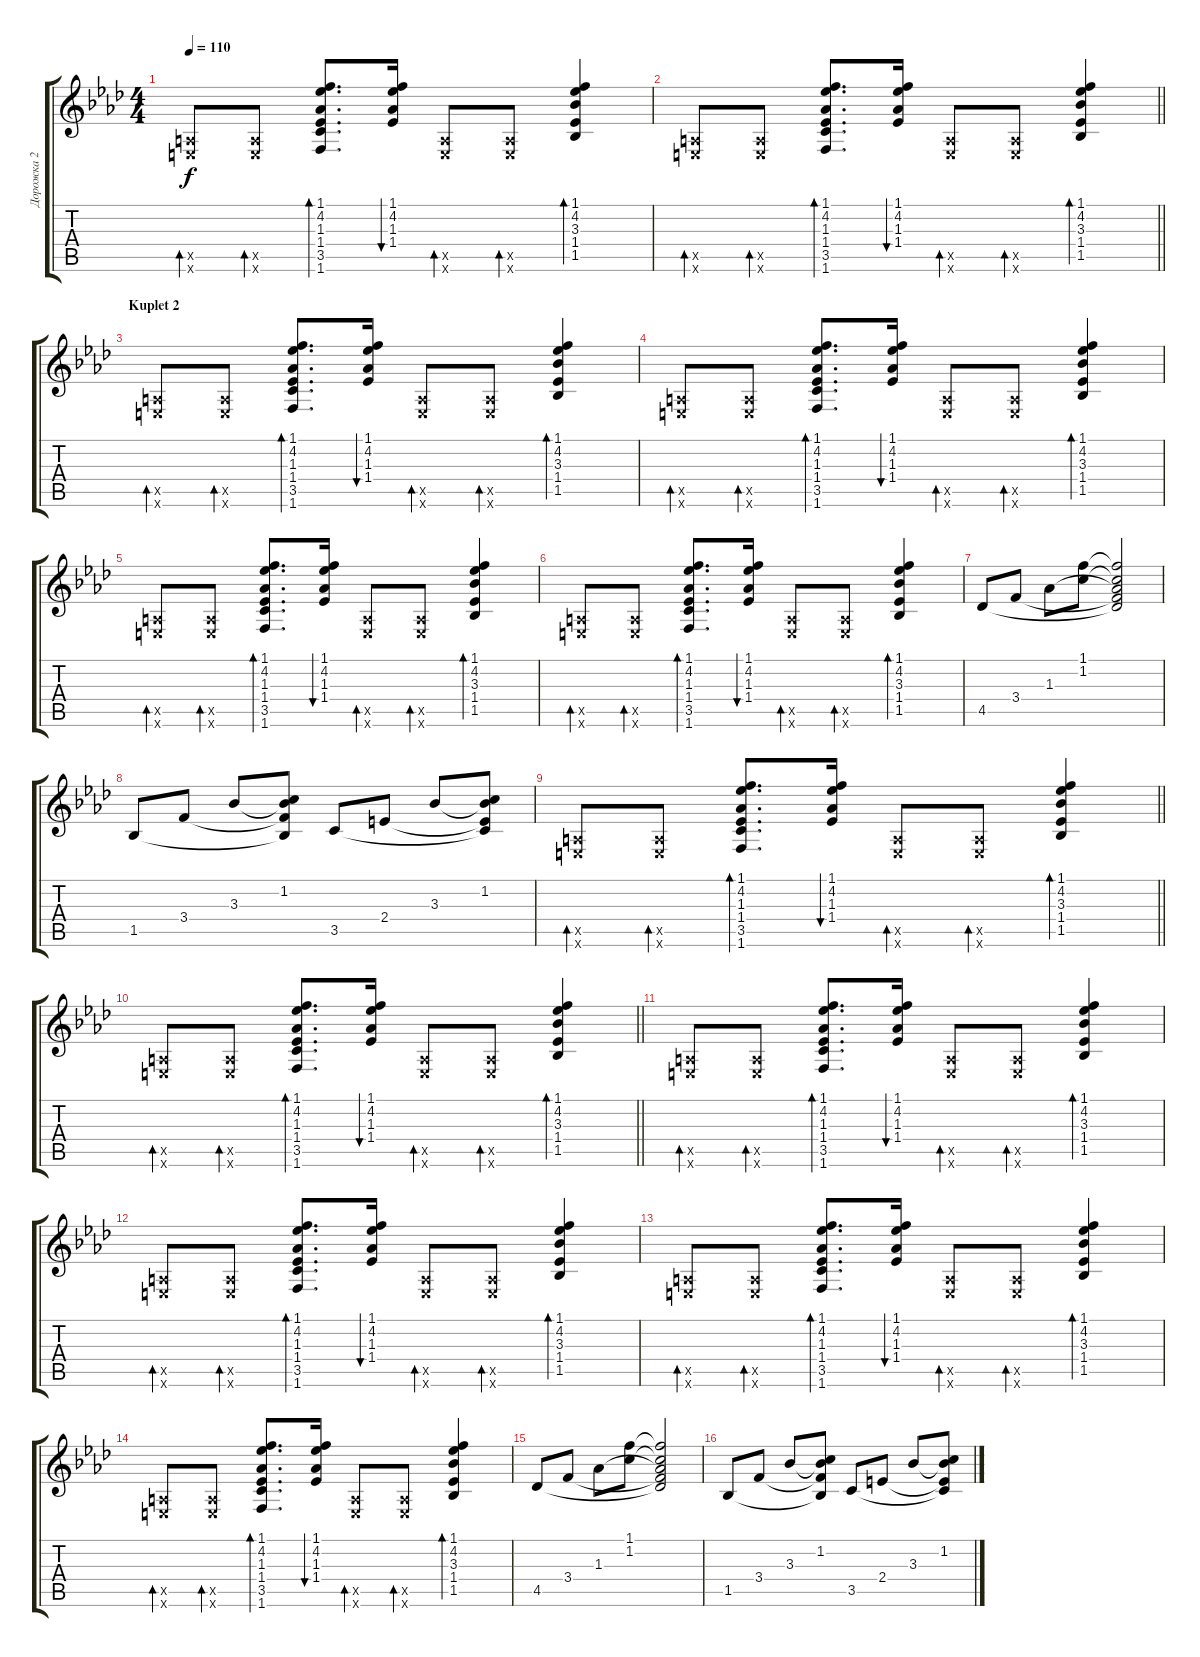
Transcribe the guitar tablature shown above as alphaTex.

\track ("Дорожка 2" "Дорожка 2") {instrument acousticguitarsteel}
\staff {score tabs}
\tuning (E4 B3 G3 D3 A2 E2) {hide}
\ts (4 4)
\tempo 110
\clef g2
\ks fminor
(0.5{x} 0.6{x}).8{bd 60 dy f} (0.5{x} 0.6{x}).8{bd 60} (1.1 4.2 1.3 1.4 3.5 1.6).8{d bd 60} (1.1 4.2 1.3 1.4).16{bu 60} (0.5{x} 0.6{x}).8{bd 60} (0.5{x} 0.6{x}).8{bd 60} (1.1 4.2 3.3 1.4 1.5).4{bd 60} |
\barLineRight lightlight
(0.5{x} 0.6{x}).8{bd 60} (0.5{x} 0.6{x}).8{bd 60} (1.1 4.2 1.3 1.4 3.5 1.6).8{d bd 60} (1.1 4.2 1.3 1.4).16{bu 60} (0.5{x} 0.6{x}).8{bd 60} (0.5{x} 0.6{x}).8{bd 60} (1.1 4.2 3.3 1.4 1.5).4{bd 60} |
\section ("" "Kuplet 2")
(0.5{x} 0.6{x}).8{bd 60} (0.5{x} 0.6{x}).8{bd 60} (1.1 4.2 1.3 1.4 3.5 1.6).8{d bd 60} (1.1 4.2 1.3 1.4).16{bu 60} (0.5{x} 0.6{x}).8{bd 60} (0.5{x} 0.6{x}).8{bd 60} (1.1 4.2 3.3 1.4 1.5).4{bd 60} |
(0.5{x} 0.6{x}).8{bd 60} (0.5{x} 0.6{x}).8{bd 60} (1.1 4.2 1.3 1.4 3.5 1.6).8{d bd 60} (1.1 4.2 1.3 1.4).16{bu 60} (0.5{x} 0.6{x}).8{bd 60} (0.5{x} 0.6{x}).8{bd 60} (1.1 4.2 3.3 1.4 1.5).4{bd 60} |
(0.5{x} 0.6{x}).8{bd 60} (0.5{x} 0.6{x}).8{bd 60} (1.1 4.2 1.3 1.4 3.5 1.6).8{d bd 60} (1.1 4.2 1.3 1.4).16{bu 60} (0.5{x} 0.6{x}).8{bd 60} (0.5{x} 0.6{x}).8{bd 60} (1.1 4.2 3.3 1.4 1.5).4{bd 60} |
(0.5{x} 0.6{x}).8{bd 60} (0.5{x} 0.6{x}).8{bd 60} (1.1 4.2 1.3 1.4 3.5 1.6).8{d bd 60} (1.1 4.2 1.3 1.4).16{bu 60} (0.5{x} 0.6{x}).8{bd 60} (0.5{x} 0.6{x}).8{bd 60} (1.1 4.2 3.3 1.4 1.5).4{bd 60} |
4.5.8 3.4.8 1.3.8 (1.1 1.2).8 (1.1{t} 1.2{t} 1.3{t} 3.4{t} 4.5{t}).2 |
1.5.8 3.4.8 3.3.8 (1.2 3.3{t} 3.4{t} 1.5{t}).8 3.5.8 2.4.8 3.3.8 (1.2 3.3{t} 2.4{t} 3.5{t}).8 |
\barLineRight lightlight
(0.5{x} 0.6{x}).8{bd 60} (0.5{x} 0.6{x}).8{bd 60} (1.1 4.2 1.3 1.4 3.5 1.6).8{d bd 60} (1.1 4.2 1.3 1.4).16{bu 60} (0.5{x} 0.6{x}).8{bd 60} (0.5{x} 0.6{x}).8{bd 60} (1.1 4.2 3.3 1.4 1.5).4{bd 60} |
\barLineRight lightlight
(0.5{x} 0.6{x}).8{bd 60} (0.5{x} 0.6{x}).8{bd 60} (1.1 4.2 1.3 1.4 3.5 1.6).8{d bd 60} (1.1 4.2 1.3 1.4).16{bu 60} (0.5{x} 0.6{x}).8{bd 60} (0.5{x} 0.6{x}).8{bd 60} (1.1 4.2 3.3 1.4 1.5).4{bd 60} |
(0.5{x} 0.6{x}).8{bd 60} (0.5{x} 0.6{x}).8{bd 60} (1.1 4.2 1.3 1.4 3.5 1.6).8{d bd 60} (1.1 4.2 1.3 1.4).16{bu 60} (0.5{x} 0.6{x}).8{bd 60} (0.5{x} 0.6{x}).8{bd 60} (1.1 4.2 3.3 1.4 1.5).4{bd 60} |
(0.5{x} 0.6{x}).8{bd 60} (0.5{x} 0.6{x}).8{bd 60} (1.1 4.2 1.3 1.4 3.5 1.6).8{d bd 60} (1.1 4.2 1.3 1.4).16{bu 60} (0.5{x} 0.6{x}).8{bd 60} (0.5{x} 0.6{x}).8{bd 60} (1.1 4.2 3.3 1.4 1.5).4{bd 60} |
(0.5{x} 0.6{x}).8{bd 60} (0.5{x} 0.6{x}).8{bd 60} (1.1 4.2 1.3 1.4 3.5 1.6).8{d bd 60} (1.1 4.2 1.3 1.4).16{bu 60} (0.5{x} 0.6{x}).8{bd 60} (0.5{x} 0.6{x}).8{bd 60} (1.1 4.2 3.3 1.4 1.5).4{bd 60} |
(0.5{x} 0.6{x}).8{bd 60} (0.5{x} 0.6{x}).8{bd 60} (1.1 4.2 1.3 1.4 3.5 1.6).8{d bd 60} (1.1 4.2 1.3 1.4).16{bu 60} (0.5{x} 0.6{x}).8{bd 60} (0.5{x} 0.6{x}).8{bd 60} (1.1 4.2 3.3 1.4 1.5).4{bd 60} |
4.5.8 3.4.8 1.3.8 (1.1 1.2).8 (1.1{t} 1.2{t} 1.3{t} 3.4{t} 4.5{t}).2 |
1.5.8 3.4.8 3.3.8 (1.2 3.3{t} 3.4{t} 1.5{t}).8 3.5.8 2.4.8 3.3.8 (1.2 3.3{t} 2.4{t} 3.5{t}).8
